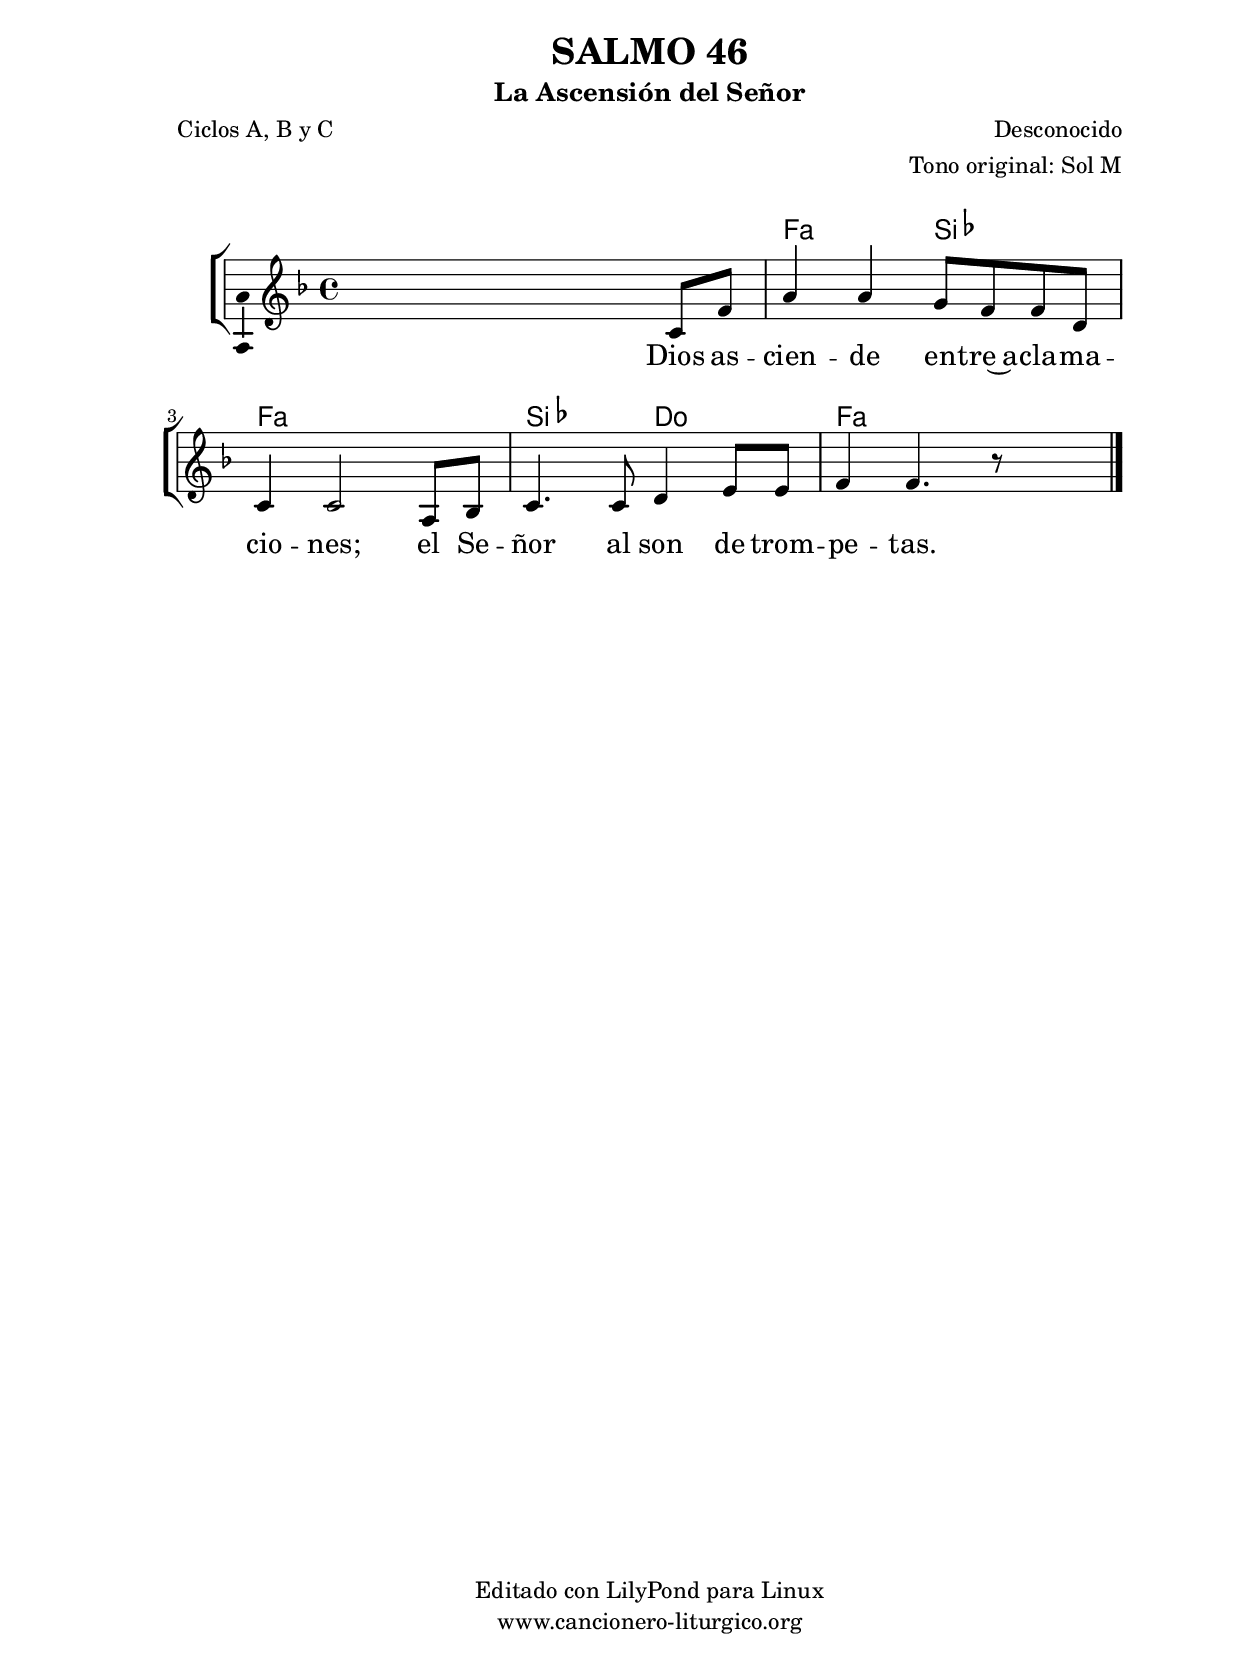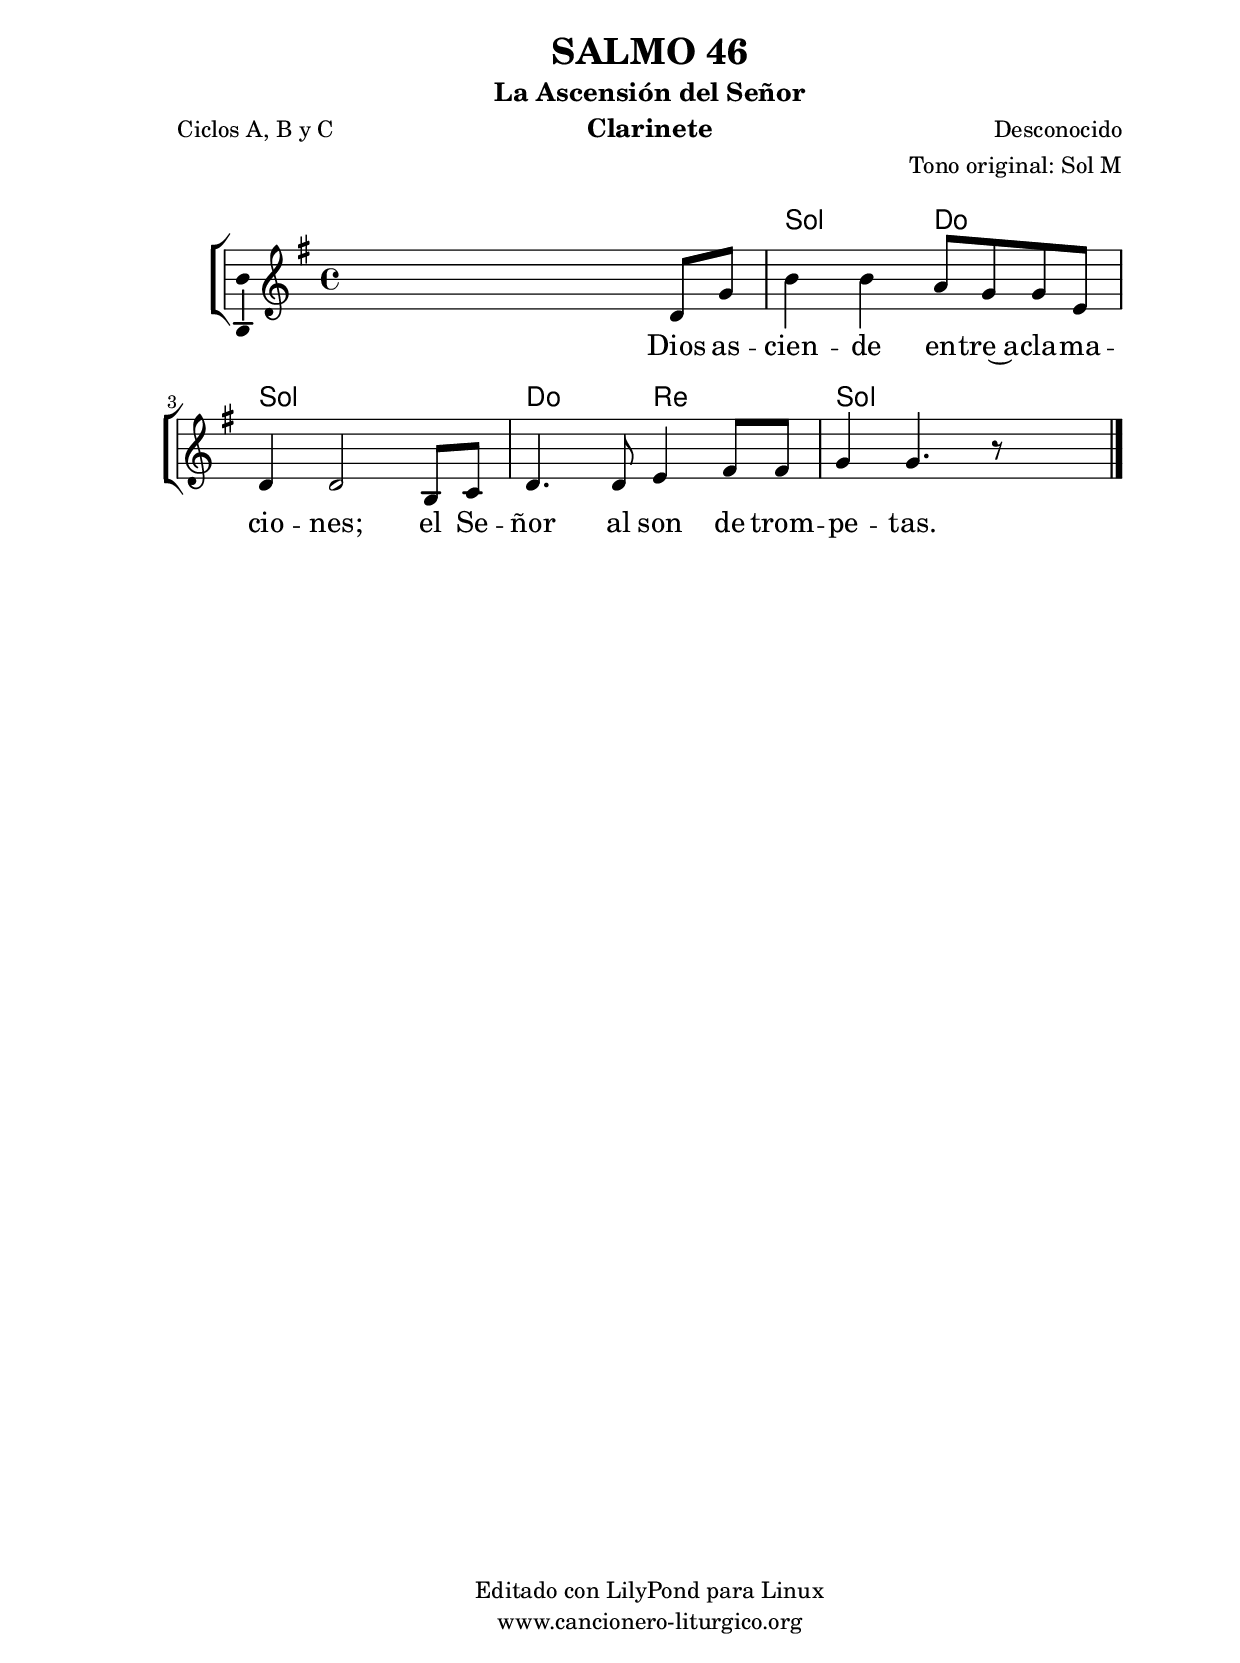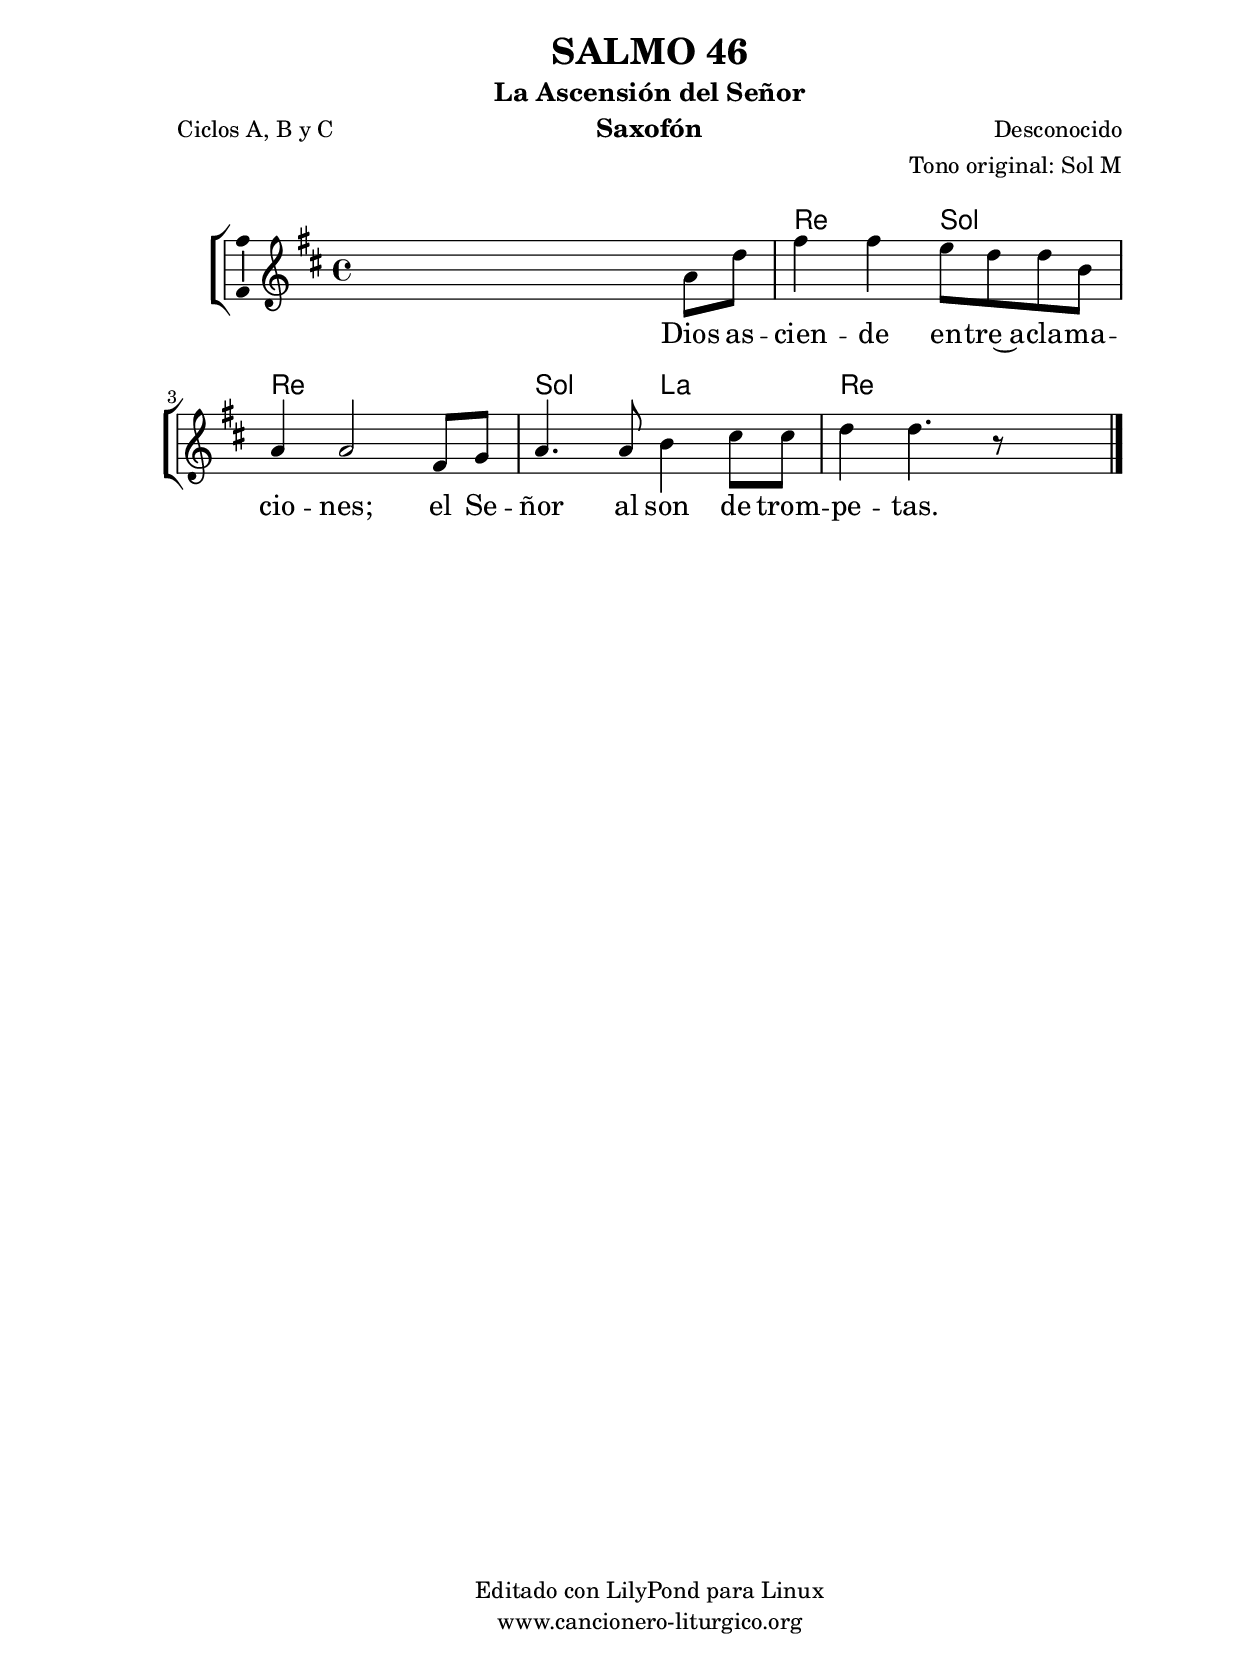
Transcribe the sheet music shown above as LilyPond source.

%
%para convertir .midi en .wav:
%timidity filename.midi -Ow -o finename.wav
%
%
%Para convertir de .wav a .mp3:
%lame -h -m j filename.wav
%
%
%para escuchar el midi:
%timidity nombrefichero.midi
%


%versión de lilypond para la que se ha escrito esta partitura:
\version "2.16.0"

	%Tamaño papel
	#(set-default-paper-size "a4")
	%Tamaño partitura
	#(set-global-staff-size 20)
	%No responde al pulsar sobre una nota
	#(ly:set-option 'point-and-click #f)

%parámetros del encabezamiento:
\header {
	title = "SALMO 46"
	subtitle = "La Ascensión del Señor"
	composer = "Desconocido"
	poet = "Ciclos A, B y C"
	meter = ""
	arranger = "Tono original: Sol M"
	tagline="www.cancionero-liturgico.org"
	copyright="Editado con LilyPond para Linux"
	tiempo = "Pascua"
	usos = "Salmo"
	letra = "Dios asciende entre aclamaciones; el Señor al son de trompetas."
	}

%parámetros asociados al papel:
\paper  {
	oddHeaderMarkup = \markup {\fill-line { \on-the-fly #not-first-page \fromproperty #'header:title \on-the-fly #not-first-page \fromproperty #'header:composer }}
	evenHeaderMarkup = \markup {\fill-line { \fromproperty #'header:composer \fromproperty #'header:title }}
	#(set-paper-size "a4")
	print-page-number = ##f
	first-page-number = 1
	print-first-page-number = ##f
%	head-separation = 3.0 \cm
	top-margin = 2.0 \cm
	bottom-margin = 0.5\cm
%%%	bottom-margin = -1.0\cm
	left-margin = 3.0 \cm
	line-width = 16.0 \cm 
	indent = 8\mm
	interscoreline = 2.\mm
	between-system-space = 15\mm
%	para que las partituras no llenen la hoja:
	ragged-bottom = ##t
%	idem para la última hoja:
	ragged-last-bottom = ##f
%	para que las partituras llenen el ancho del papel:
	ragged-last = ##f
	after-title-space = 2.5 \cm
%page-count=1
%system-count=8

	%Flexible Vertical Spacing
%	markup-markup-spacing =
%	#'((basic-distance . 15) (minimum-distance . 15) (padding . 3))
	markup-system-spacing =
	#'((basic-distance . 15) (minimum-distance . 15) (padding . 3))
	system-system-spacing =
	#'((basic-distance . 15) (minimum-distance . 15) (padding . 3))
	score-system-spacing =
	#'((basic-distance . 15) (minimum-distance . 15) (padding . 5))
%	top-system-spacing = % header
%	#'((basic-distance . 8) (minimum-distance . 0) (padding . 3))
%	top-markup-spacing =
%	#'((basic-distance . 20) (minimum-distance . 20) (padding . 3))
	last-bottom-spacing = % footer
	#'((basic-distance . 5) (minimum-distance . 5) (padding . 3))
%	score-markup-spacing =
%	#'((basic-distance . 16) (minimum-distance . 13) (padding . 3))

	}


%parámetros que afectan a toda la partitura:
global =  {
	%clave de sol (G):
	\clef G
	%armadura:
	\transpose g f
	\key g \major
	\tempo 4=80
	\set Score.tempoHideNote = ##t
	}


acordes = {
	\italianChords
	\chordmode {
	\transpose g f
{

s1
g2 c g1 c2 d g1

	}
	}
}

melodia = 
	\transpose g f
{
	\relative c'{

\time 4/4
s2. d8 g
b4 b a8 g g e
d4 d2 b8 c
d4. d8 e4 fis8 fis
g4 g4. r8 s4

	\bar "|."
	}
	}


texto = \lyricmode {
Dios as -- cien -- de en -- tre~a -- cla -- ma -- cio -- nes;
el Se -- ñor al son de trom -- pe -- tas.
	}


acordesStaff = \context ChordNames = acordesStaff <<
	\set chordChanges = ##t
	\acordes
	>>


vozStaff = \context Voice = vozStaff
\with {\consists "Ambitus_engraver"}
<<
%	\set Staff.instrumentName = ""
%	\set Staff.shortInstrumentName = ""
%	\set Staff.midiInstrument = #"clarinet"
%	\set Staff.midiInstrument = #"cello"
%	\set Staff.midiInstrument = #"flute"
	\set Staff.midiInstrument = #"electric guitar (jazz)"
%	\set Staff.midiInstrument = #"english horn"
%	\set Staff.midiInstrument = #"violin"
%	\set Staff.midiInstrument = #"glockenspiel"
	\set Staff.midiMinimumVolume = #0.7
	\set Staff.midiMaximumVolume = #0.9
	\global
	\melodia
	>>


textoStaff = \context Lyrics = textoStaff <<
	\lyricsto vozStaff \texto
	>>

\book {
	\score {
		\context ChoirStaff {
			\override StaffGroup.SystemStartBracket #'collapse-height = #1
			\override Score.SystemStartBar #'collapse-height = #1
			<<
			\acordesStaff
			\vozStaff
			\textoStaff
			>>
			}
		\layout {
	    		\context {
				\Lyrics
				\override LyricText #'font-size = #2
				}
	   		 \context {
				\Score
				%fontSize = #3
				\override StaffSymbol #'staff-space = #(magstep +3)
				%\override Beam #'thickness = #0.55
				%\override SpacingSpanner #'spacing-increment = #1.0
				%\override Slur #'height-limit = #1.5
				}
			}
		}
	\score {
		\unfoldRepeats
		\context ChoirStaff {
			<<
			\acordesStaff
			\vozStaff
			>>
			}
		\midi {
	  		\context {
	  			\Score
				tempoWholesPerMinute = #(ly:make-moment 70 4)
				}
			}
		}
	}

%Partitura para clarinete
#(define output-suffix "C")
\book {
	\header{
		instrument = "Clarinete"
		}
	\score {
		\context ChoirStaff {
			\override StaffGroup.SystemStartBracket #'collapse-height = #1
			\override Score.SystemStartBar #'collapse-height = #1
\transpose c d
			<<
			\acordesStaff
			\vozStaff
			\textoStaff
			>>
			}
		\layout {
	    		\context {
				\Lyrics
				\override LyricText #'font-size = #2
				}
	   		 \context {
				\Score
				%fontSize = #3
				\override StaffSymbol #'staff-space = #(magstep +3)
				%\override Beam #'thickness = #0.55
				%\override SpacingSpanner #'spacing-increment = #1.0
				%\override Slur #'height-limit = #1.5
				}
			}
		}
	}

%Partitura para saxofón
#(define output-suffix "S")
\book {
	\header{
		instrument = "Saxofón"
		}
	\score {
		\context ChoirStaff {
			\override StaffGroup.SystemStartBracket #'collapse-height = #1
			\override Score.SystemStartBar #'collapse-height = #1
\transpose c a
			<<
			\acordesStaff
			\vozStaff
			\textoStaff
			>>
			}
		\layout {
	    		\context {
				\Lyrics
				\override LyricText #'font-size = #2
				}
	   		 \context {
				\Score
				%fontSize = #3
				\override StaffSymbol #'staff-space = #(magstep +3)
				%\override Beam #'thickness = #0.55
				%\override SpacingSpanner #'spacing-increment = #1.0
				%\override Slur #'height-limit = #1.5
				}
			}
		}
	}

